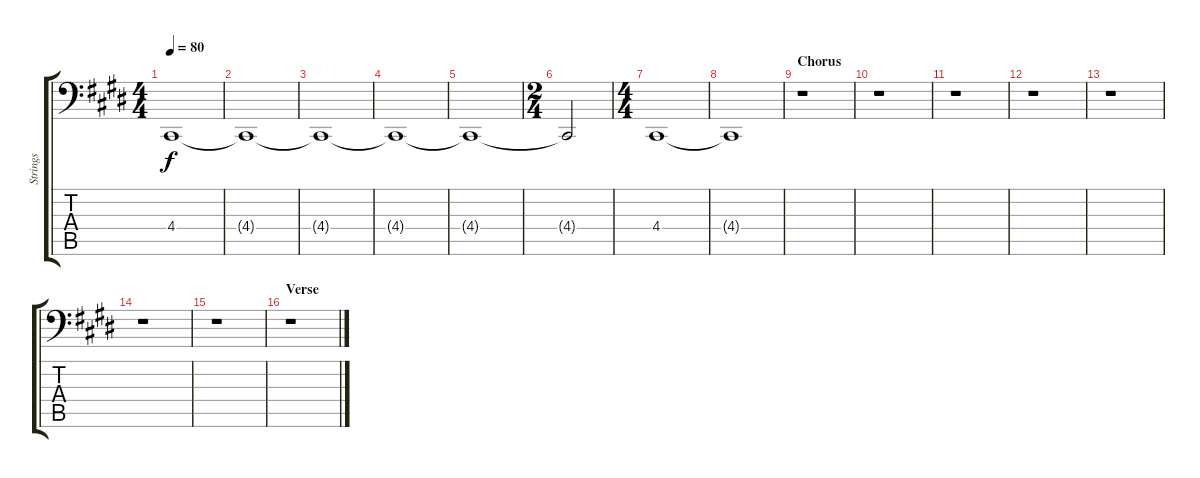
\track ("Strings" "Strings") {instrument stringensemble1}
\staff {score tabs}
\tuning (C3 G2 D2 A1 E1 B0) {hide}
\ts (4 4)
\tempo 80
\clef f4
\ks c#minor
4.4.1{dy f} |
4.4{t}.1 |
4.4{t}.1 |
4.4{t}.1 |
4.4{t}.1 |
\ts (2 4)
4.4{t}.2 |
\ts (4 4)
4.4.1 |
4.4{t}.1 |
\section ("" "Chorus")
r.1 |
r.1 |
r.1 |
r.1 |
r.1 |
r.1 |
r.1 |
\section ("" "Verse")
r.1
